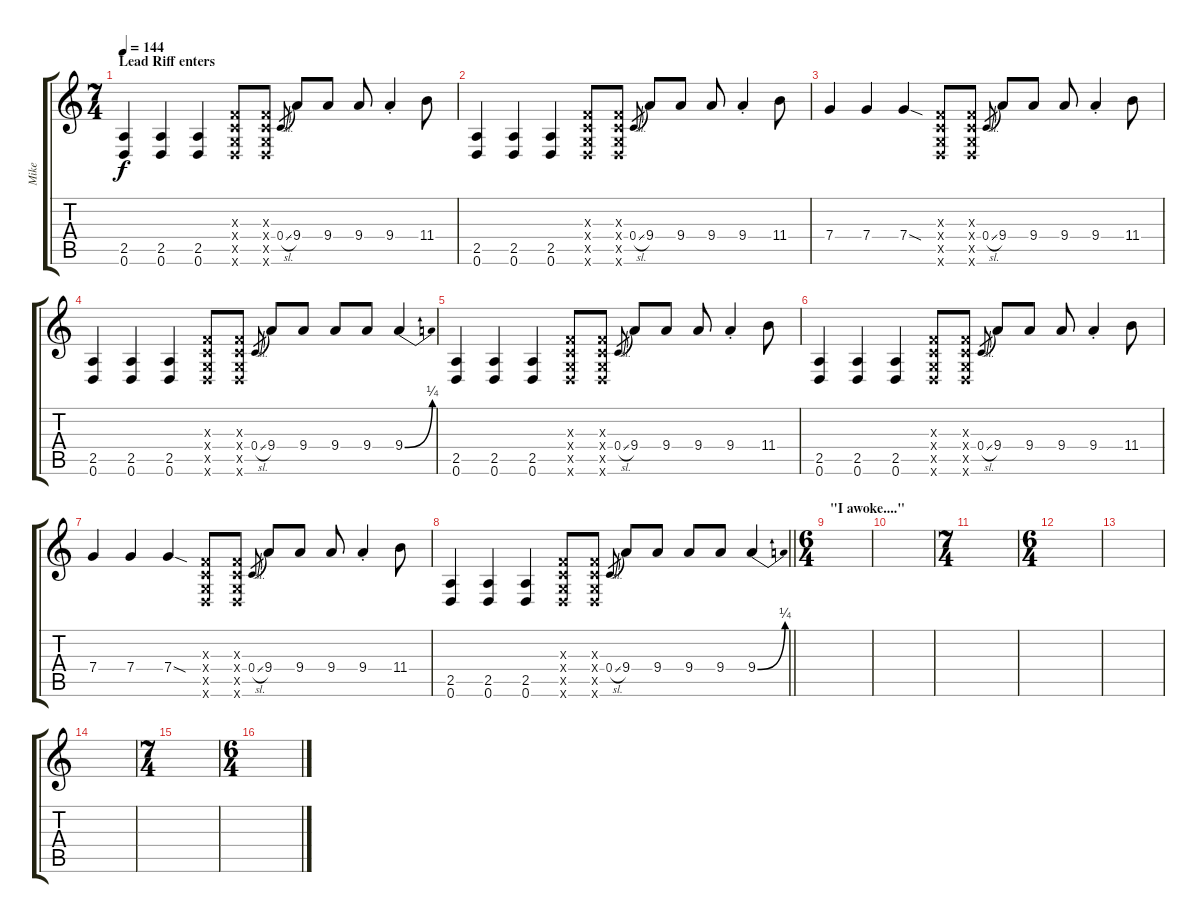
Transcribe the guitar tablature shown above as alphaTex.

\track ("Mike" "Mike") {instrument overdrivenguitar}
\staff {score tabs}
\tuning (D4 A3 F3 C3 G2 D2) {hide}
\ts (7 4)
\section ("" "Lead Riff enters")
\tempo 144
\clef g2
\ks c
(2.5 0.6).4{dy f instrument overdrivenguitar} (2.5 0.6).4 (2.5 0.6).4 (0.3{x} 0.4{x} 0.5{x} 0.6{x}).8 (0.3{x} 0.4{x} 0.5{x} 0.6{x}).8 0.4{sl}.8{gr} 9.4.8 9.4.8 9.4.8 9.4{st}.4 11.4.8 |
(2.5 0.6).4 (2.5 0.6).4 (2.5 0.6).4 (0.3{x} 0.4{x} 0.5{x} 0.6{x}).8 (0.3{x} 0.4{x} 0.5{x} 0.6{x}).8 0.4{sl}.8{gr} 9.4.8 9.4.8 9.4.8 9.4{st}.4 11.4.8 |
7.4.4 7.4.4 7.4{sod}.4 (0.3{x} 0.4{x} 0.5{x} 0.6{x}).8 (0.3{x} 0.4{x} 0.5{x} 0.6{x}).8 0.4{sl}.8{gr} 9.4.8 9.4.8 9.4.8 9.4{st}.4 11.4.8 |
(2.5 0.6).4 (2.5 0.6).4 (2.5 0.6).4 (0.3{x} 0.4{x} 0.5{x} 0.6{x}).8 (0.3{x} 0.4{x} 0.5{x} 0.6{x}).8 0.4{sl}.8{gr} 9.4.8 9.4.8 9.4.8 9.4.8 9.4{be (bend 0 0 60 1)}.4 |
(2.5 0.6).4{instrument overdrivenguitar} (2.5 0.6).4 (2.5 0.6).4 (0.3{x} 0.4{x} 0.5{x} 0.6{x}).8 (0.3{x} 0.4{x} 0.5{x} 0.6{x}).8 0.4{sl}.8{gr} 9.4.8 9.4.8 9.4.8 9.4{st}.4 11.4.8 |
(2.5 0.6).4 (2.5 0.6).4 (2.5 0.6).4 (0.3{x} 0.4{x} 0.5{x} 0.6{x}).8 (0.3{x} 0.4{x} 0.5{x} 0.6{x}).8 0.4{sl}.8{gr} 9.4.8 9.4.8 9.4.8 9.4{st}.4 11.4.8 |
7.4.4 7.4.4 7.4{sod}.4 (0.3{x} 0.4{x} 0.5{x} 0.6{x}).8 (0.3{x} 0.4{x} 0.5{x} 0.6{x}).8 0.4{sl}.8{gr} 9.4.8 9.4.8 9.4.8 9.4{st}.4 11.4.8 |
\barLineRight lightlight
(2.5 0.6).4 (2.5 0.6).4 (2.5 0.6).4 (0.3{x} 0.4{x} 0.5{x} 0.6{x}).8 (0.3{x} 0.4{x} 0.5{x} 0.6{x}).8 0.4{sl}.8{gr} 9.4.8 9.4.8 9.4.8 9.4.8 9.4{be (bend 0 0 60 1)}.4 |
\ts (6 4)
\section ("" "\"I awoke....\"")
|
|
\ts (7 4)
|
\ts (6 4)
|
|
|
\ts (7 4)
|
\ts (6 4)
